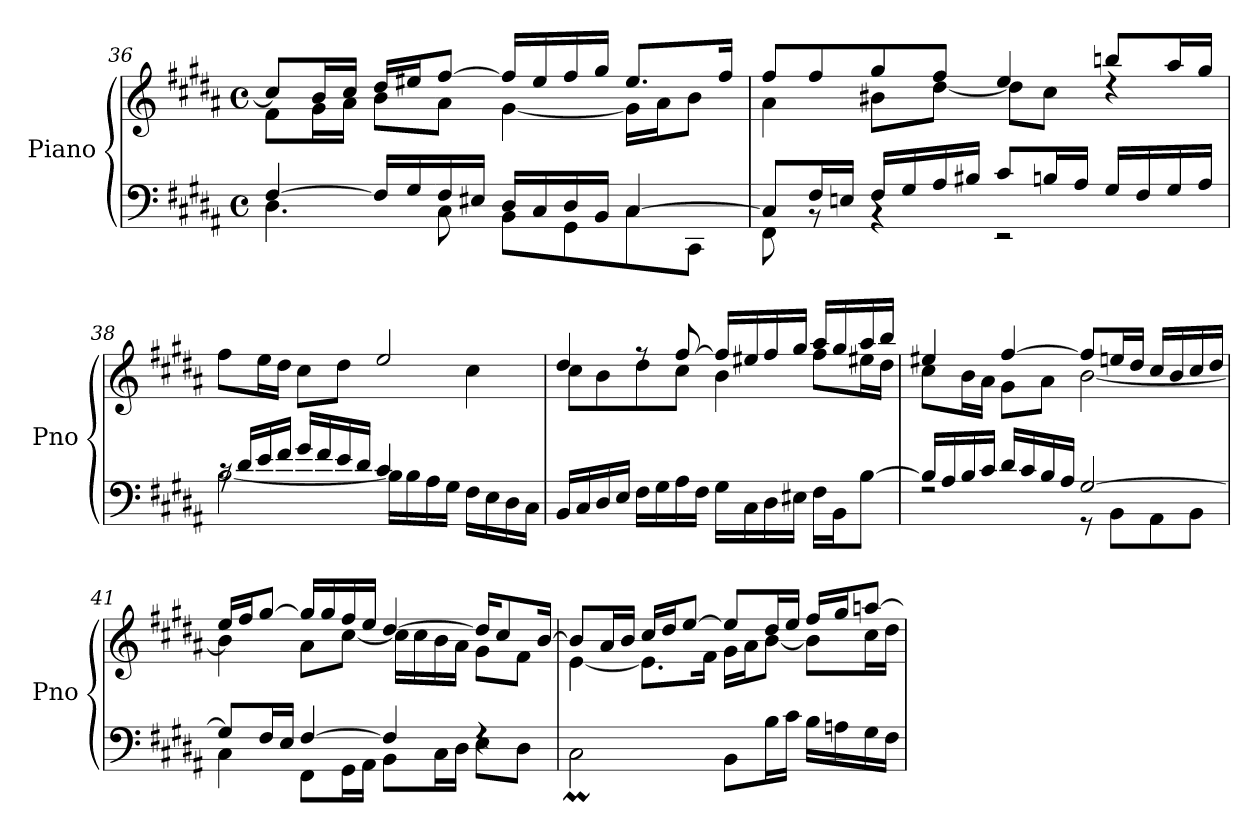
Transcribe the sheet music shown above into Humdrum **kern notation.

**kern	**kern
*part1	*part1
*staff2	*staff1
*I"Piano	*
*I'Pno	*
*clefF4	*clefG2
*k[f#c#g#d#a#]	*k[f#c#g#d#a#]
*M4/4	*M4/4
*met(c)	*met(c)
=36	=36
*^	*^
[4F#/	4.D#\	8cc#/L]	8f#\L
.	.	16b/L	16g#\L
.	.	16cc#/JJ	16a#\JJ
16F#/LL]	.	16dd#/LL	8b\L
16G#/	.	16ee#X/J	.
16F#/	8C#\	[8ff#/J	8a#\J
16E#X/JJ	.	.	.
16D#/LL	8BB\L	16ff#/LL]	[4g#\
16C#/	.	16ee#/	.
16D#/	8GG#\	16ff#/	.
16BB/JJ	.	16gg#/JJ	.
[4C#/	8C#\	8.ee#/L	16g#\LL]
.	.	.	16a#\J
.	8CC#\J	.	8b\J
.	.	16ff#/Jk	.
=37	=37	=37	=37
8C#/L]	8FF#\	8ff#/L	4a#\
16F#/L	8rBB	8ff#/	.
16En/JJ	.	.	.
16F#/LL	4rBB	8gg#/	8b#X\L
16G#/	.	.	.
16A#/	.	8ff#/J	[8dd#\J
16B#X/JJ	.	.	.
8c#/L	2r	4ee/	8dd#\L]
16Bn/L	.	.	8cc#\J
16A#/JJ	.	.	.
16G#/LL	.	8bbn/L	4rdd
16F#/	.	.	.
16G#/	.	16aa#/L	.
16A#/JJ	.	16gg#/JJ	.
!!LO:LB:g=z	!!
=38	=38	=38	=38
16rc	[2B\	8ff#\L	2.ryy
16d#/LL	.	.	.
16e/	.	16ee\L	.
16f#/JJ	.	16dd#\JJ	.
16g#/LL	.	8cc#\L	.
16f#/	.	.	.
16e/	.	8dd#\J	.
16d#/JJ	.	.	.
4c#/	16B\LL]	2ee/	.
.	16B\	.	.
.	16A#\	.	.
.	16G#\JJ	.	.
4rAyy	16F#\LL	.	4cc#\
.	16E\	.	.
.	16D#\	.	.
.	16C#\JJ	.	.
*v	*v	*	*
=39	=39	=39
16BB/LL	4dd#/	8cc#\L
16C#/	.	.
16D#/	.	8b\
16E/JJ	.	.
16F#\LL	8rff	8dd#\
16G#\	.	.
16A#\	[8ff#/	8cc#\J
16F#\JJ	.	.
16G#\LL	16ff#/LL]	4b\
16C#\	16ee#X/	.
16D#\	16ff#/	.
16E#X\JJ	16gg#/JJ	.
16F#\LL	16aa#/LL	8ff#\L
16BB\J	16gg#/	.
[8B\J	16aa#/	16ee#X\L
.	16bb/JJ	16dd#\JJ
!!LO:LB:g=z	!!
=40	=40	=40
*^	*	*
16B/LL]	2rF	4ee#X/	8cc#\L
16A#/	.	.	.
16B/	.	.	16b\L
16c#/JJ	.	.	16a#\JJ
16d#/LL	.	[4ff#/	8g#\L
16c#/	.	.	.
16B/	.	.	8a#\J
16A#/JJ	.	.	.
[2G#/	8r	8ff#/L]	[2b\
.	8BB\L	16een/L	.
.	.	16dd#/JJ	.
.	8AA#\	16cc#/LL	.
.	.	16b/	.
.	8BB\J	16cc#/	.
.	.	16dd#/JJ	.
=41	=41	=41	=41
8G#/L]	4C#\	16ee/LL	4b\]
.	.	16ff#/J	.
16F#/L	.	[8gg#/J	.
16E/JJ	.	.	.
[4F#/	8FF#\L	16gg#/LL]	8a#\L
.	.	16gg#/	.
.	16GG#\L	16ff#/	[8cc#\J
.	16AA#\JJ	16ee/JJ	.
4F#/]	8BB\L	[4dd#/	16cc#\LL]
.	.	.	16cc#\
.	16C#\L	.	16b\
.	16D#\JJ	.	16a#\JJ
4rF	8E\L	16dd#/KL]	8g#\L
.	.	8cc#/	.
.	8D#\J	.	8f#\J
.	.	[16b/Jk	.
=42	=42	=42	=42
1ryy	2C#M\	8b/L]	[4e\
.	.	16a#/L	.
.	.	16b/JJ	.
.	.	16cc#/LL	8.e\L]
.	.	16dd#/J	.
.	.	[8ee/J	.
.	.	.	16f#\Jk
.	8BB\L	8ee/L]	16g#\LL
.	.	.	16a#\J
.	16B\L	16dd#/L	[8b\J
.	16c#\JJ	16ee/JJ	.
.	16B\LL	16ff#/LL	8b\L]
.	16An\	16gg#/J	.
.	16G#\	[8aan/J	16cc#\L
.	16F#\JJ	.	16dd#\JJ
*v	*v	*	*
*	*v	*v
=	=
*-	*-
